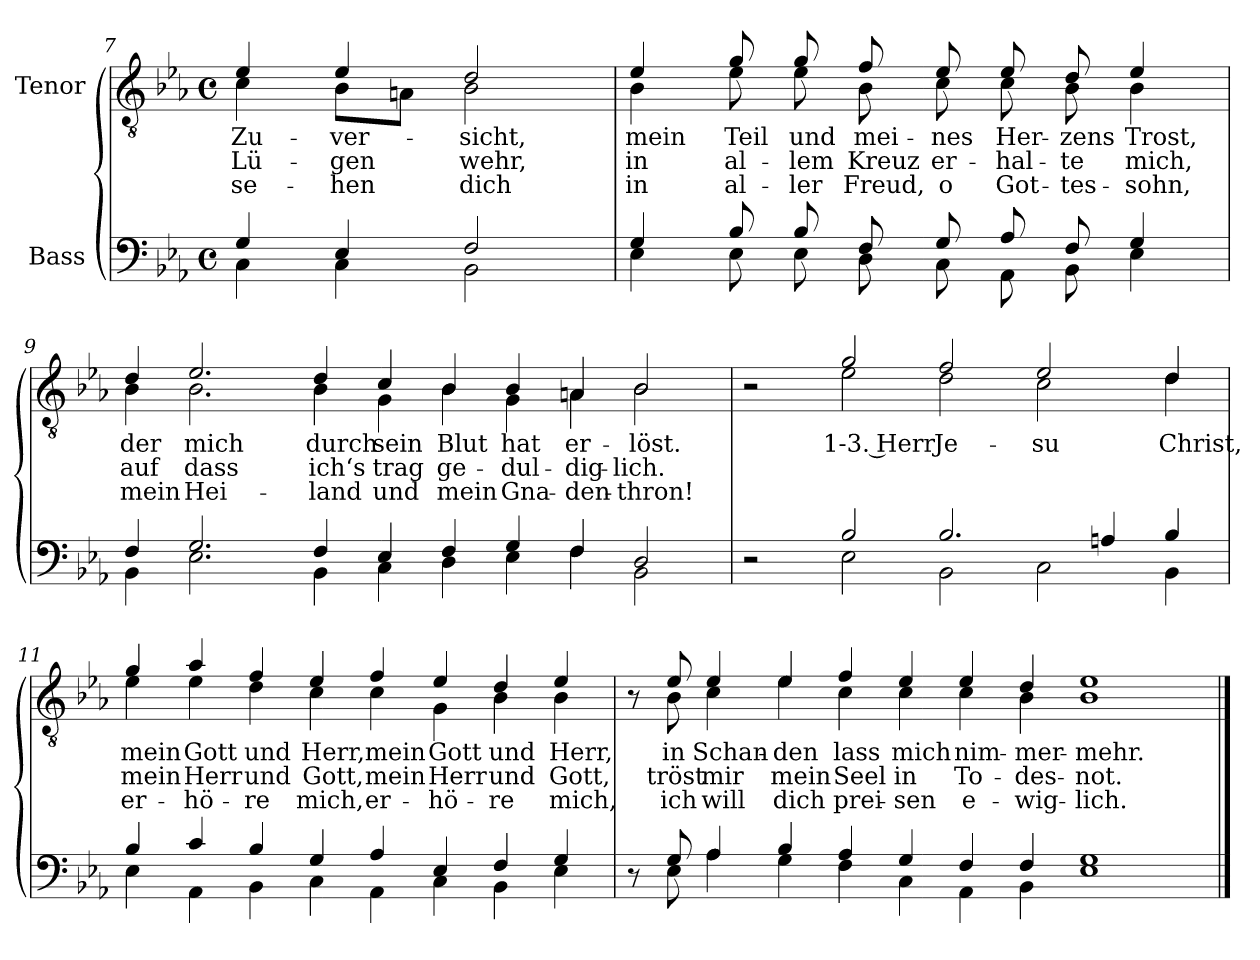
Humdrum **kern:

**kern	**kern	**text	**text	**text
*part2	*part1	*part1	*part1	*part1
*staff2	*staff1	*staff1	*staff1	*staff1
*I"Bass	*I"Tenor	*	*	*
!!LO:LB:g=z
*clefF4	*clefGv2	*	*	*
*k[b-e-a-]	*k[b-e-a-]	*	*	*
*M4/4	*M4/4	*	*	*
*met(c)	*met(c)	*	*	*
=7X1	=7X1	=7X1	=7X1	=7X1
*^	*^	*	*	*
4G/	4C\	4e-/	4c\	Zu-	Lü-	se-
4E-/	4C\	4e-/	8B-\L	-ver-	-gen	-hen
.	.	.	8An\J	.	.	.
2F/	2BB-\	2d/	2B-\	-sicht,	wehr,	dich
=8	=8	=8	=8	=8	=8	=8
4G/	4E-\	4e-/	4B-\	mein	in	in
8B-/	8E-\	8g/	8e-\	Teil	al-	al-
8B-/	8E-\	8g/	8e-\	und	-lem	-ler
8F/	8D\	8f/	8B-\	mei-	Kreuz	Freud,
8G/	8C\	8e-/	8c\	-nes	er-	o
8A-/	8AA-\	8e-/	8c\	Her-	-hal-	Got-
8F/	8BB-\	8d/	8B-\	-zens	-te	-tes-
4G/	4E-\	4e-/	4B-\	Trost,	mich,	-sohn,
!!LO:LB:g=z	!!
=9	=9	=9	=9	=9	=9	=9
4F/	4BB-\	4d/	4B-\	der	auf	mein
2.G/	2.E-\	2.e-/	2.B-\	mich	dass	Hei-
4F/	4BB-\	4d/	4B-\	durch	ich‘s	-land
4E-/	4C\	4c/	4G\	sein	trag	und
4F/	4D\	4B-/	4B-\	Blut	ge-	mein
4G/	4E-\	4B-/	4G\	hat	-dul-	Gna-
4F/	4F\	4An/	4A\	er-	-dig-	-den-
2D/	2BB-\	2B-/	2B-\	-löst.	-lich.	-thron!
=10	=10	=10	=10	=10	=10	=10
2r	2ryy	2r	2ryy	.	.	.
2B-/	2E-\	2g/	2e-\	1-3. Herr	.	.
2.B-/	2BB-\	2f/	2d\	Je-	.	.
.	2C\	2e-/	2c\	-su	.	.
4An/	.	.	.	.	.	.
4B-/	4BB-\	4d/	4d\	Christ,	.	.
!!LO:LB:g=z	!!
=11	=11	=11	=11	=11	=11	=11
4B-/	4E-\	4g/	4e-\	mein	mein	er-
4c/	4AA-\	4a-/	4e-\	Gott	Herr	-hö-
4B-/	4BB-\	4f/	4d\	und	und	-re
4G/	4C\	4e-/	4c\	Herr,	Gott,	mich,
4A-/	4AA-\	4f/	4c\	mein	mein	er-
4E-/	4C\	4e-/	4G\	Gott	Herr	-hö-
4F/	4BB-\	4d/	4B-\	und	und	-re
4G/	4E-\	4e-/	4B-\	Herr,	Gott,	mich,
=12	=12	=12	=12	=12	=12	=12
8r	8ryy	8r	8ryy	.	.	.
8G/	8E-\	8e-/	8B-\	in	tröst	ich
4A-/	4A-\	4e-/	4c\	Schan-	mir	will
4B-/	4G\	4e-/	4e-\	-den	mein	dich
4A-/	4F\	4f/	4c\	lass	Seel	prei-
4G/	4C\	4e-/	4c\	mich	in	-sen
4F/	4AA-\	4e-/	4c\	nim-	To-	e-
4F/	4BB-\	4d/	4B-\	-mer-	-des-	-wig-
1G	1E-	1e-	1B-	-mehr.	-not.	-lich.
*v	*v	*	*	*	*	*
*	*v	*v	*	*	*
==	==	==	==	==
*-	*-	*-	*-	*-
